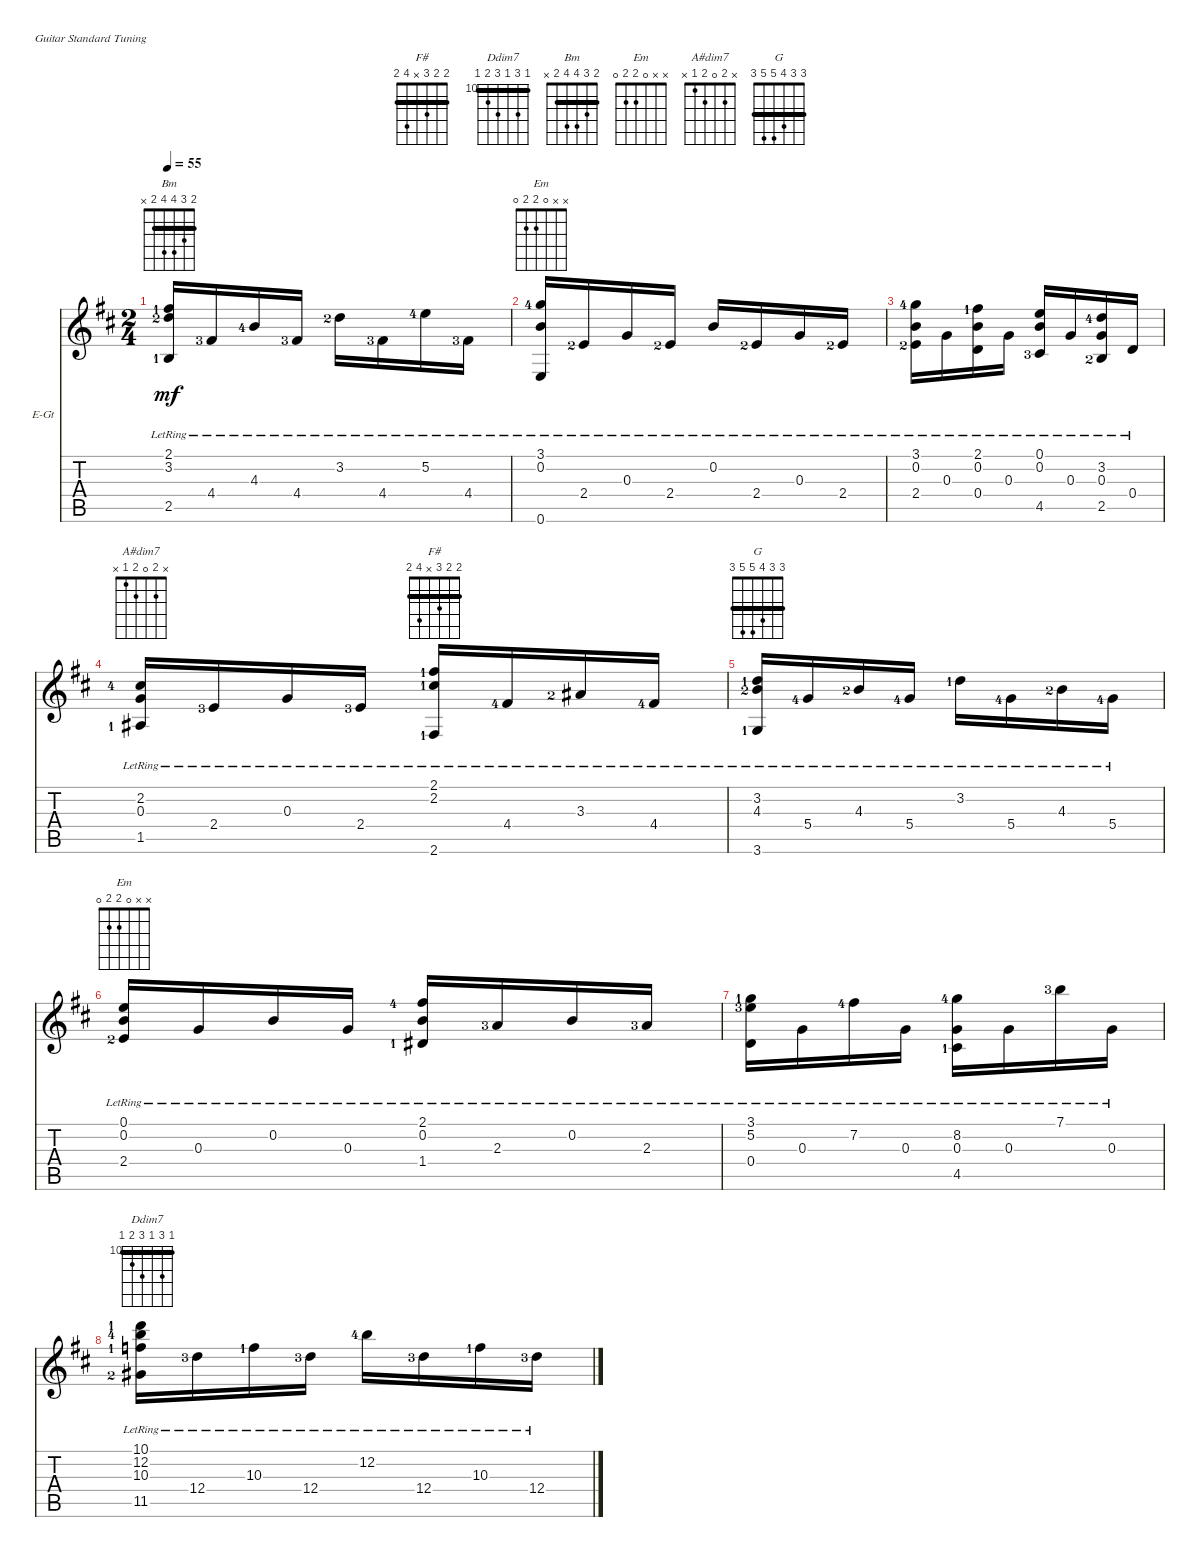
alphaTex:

\defaultSystemsLayout 4
\bracketExtendMode nobrackets
\firstSystemTrackNameOrientation horizontal
\otherSystemsTrackNameOrientation horizontal
\chordDiagramsInScore
\track ("Jazz Guitar" "E-Gt") {instrument electricguitarjazz}
\staff {score tabs}
\tuning (E4 B3 G3 D3 A2 E2)
\chord ("F#" 2 2 3 x 4 2) {barre (2 2)}
\chord ("Ddim7" 10 12 10 12 11 10) {firstfret 10 barre (10 10)}
\chord ("Bm" 2 3 4 4 2 x) {barre 2}
\chord ("Em" x x 0 2 2 0)
\chord ("A#dim7" x 2 0 2 1 x)
\chord ("G" 3 3 4 5 5 3) {barre (3 3)}
\ts (2 4)
\tempo 55
\clef g2
\ks d
(2.5{lr lf 2} 3.2{lr lf 3} 2.1{lr lf 2}).16{ch "Bm" lyrics (0 "") lyrics (1 "") lyrics (2 "") lyrics (3 "") lyrics (4 "") dy mf} 4.4{lr lf 4}.16{lyrics (0 "") lyrics (1 "") lyrics (2 "") lyrics (3 "") lyrics (4 "")} 4.3{lr lf 5}.16{lyrics (0 "") lyrics (1 "") lyrics (2 "") lyrics (3 "") lyrics (4 "")} 4.4{lr lf 4}.16{lyrics (0 "") lyrics (1 "") lyrics (2 "") lyrics (3 "") lyrics (4 "")} 3.2{lr lf 3}.16{lyrics (0 "") lyrics (1 "") lyrics (2 "") lyrics (3 "") lyrics (4 "")} 4.4{lr lf 4}.16{lyrics (0 "") lyrics (1 "") lyrics (2 "") lyrics (3 "") lyrics (4 "")} 5.2{lr lf 5}.16{lyrics (0 "") lyrics (1 "") lyrics (2 "") lyrics (3 "") lyrics (4 "")} 4.4{lr lf 4}.16{lyrics (0 "") lyrics (1 "") lyrics (2 "") lyrics (3 "") lyrics (4 "")} |
(0.6{lr} 0.2{lr} 3.1{lr lf 5}).16{ch "Em" lyrics (0 "") lyrics (1 "") lyrics (2 "") lyrics (3 "") lyrics (4 "")} 2.4{lr lf 3}.16{lyrics (0 "") lyrics (1 "") lyrics (2 "") lyrics (3 "") lyrics (4 "")} 0.3{lr}.16{lyrics (0 "") lyrics (1 "") lyrics (2 "") lyrics (3 "") lyrics (4 "")} 2.4{lr lf 3}.16{lyrics (0 "") lyrics (1 "") lyrics (2 "") lyrics (3 "") lyrics (4 "")} 0.2{lr}.16{lyrics (0 "") lyrics (1 "") lyrics (2 "") lyrics (3 "") lyrics (4 "")} 2.4{lr lf 3}.16{lyrics (0 "") lyrics (1 "") lyrics (2 "") lyrics (3 "") lyrics (4 "")} 0.3{lr}.16{lyrics (0 "") lyrics (1 "") lyrics (2 "") lyrics (3 "") lyrics (4 "")} 2.4{lr lf 3}.16{lyrics (0 "") lyrics (1 "") lyrics (2 "") lyrics (3 "") lyrics (4 "")} |
(2.4{lr lf 3} 0.2{lr} 3.1{lr lf 5}).16{lyrics (0 "") lyrics (1 "") lyrics (2 "") lyrics (3 "") lyrics (4 "")} 0.3{lr}.16{lyrics (0 "") lyrics (1 "") lyrics (2 "") lyrics (3 "") lyrics (4 "")} (0.4{lr} 0.2{lr} 2.1{lr lf 2}).16{lyrics (0 "") lyrics (1 "") lyrics (2 "") lyrics (3 "") lyrics (4 "")} 0.3{lr}.16{lyrics (0 "") lyrics (1 "") lyrics (2 "") lyrics (3 "") lyrics (4 "")} (4.5{lr lf 4} 0.2{lr} 0.1{lr}).16{lyrics (0 "") lyrics (1 "") lyrics (2 "") lyrics (3 "") lyrics (4 "")} 0.3{lr}.16{lyrics (0 "") lyrics (1 "") lyrics (2 "") lyrics (3 "") lyrics (4 "")} (2.5{lr lf 3} 0.3{lr} 3.2{lr lf 5}).16{lyrics (0 "") lyrics (1 "") lyrics (2 "") lyrics (3 "") lyrics (4 "")} 0.4{lr}.16{lyrics (0 "") lyrics (1 "") lyrics (2 "") lyrics (3 "") lyrics (4 "")} |
(1.5{lr lf 2} 0.3{lr} 2.2{lr lf 5}).16{ch "A#dim7" lyrics (0 "") lyrics (1 "") lyrics (2 "") lyrics (3 "") lyrics (4 "")} 2.4{lr lf 4}.16{lyrics (0 "") lyrics (1 "") lyrics (2 "") lyrics (3 "") lyrics (4 "")} 0.3{lr}.16{lyrics (0 "") lyrics (1 "") lyrics (2 "") lyrics (3 "") lyrics (4 "")} 2.4{lr lf 4}.16{lyrics (0 "") lyrics (1 "") lyrics (2 "") lyrics (3 "") lyrics (4 "")} (2.6{lr lf 2} 2.2{lr lf 2} 2.1{lr lf 2}).16{ch "F#" lyrics (0 "") lyrics (1 "") lyrics (2 "") lyrics (3 "") lyrics (4 "")} 4.4{lr lf 5}.16{lyrics (0 "") lyrics (1 "") lyrics (2 "") lyrics (3 "") lyrics (4 "")} 3.3{lr lf 3}.16{lyrics (0 "") lyrics (1 "") lyrics (2 "") lyrics (3 "") lyrics (4 "")} 4.4{lr lf 5}.16{lyrics (0 "") lyrics (1 "") lyrics (2 "") lyrics (3 "") lyrics (4 "")} |
(3.6{lr lf 2} 4.3{lr lf 3} 3.2{lr lf 2}).16{ch "G" lyrics (0 "") lyrics (1 "") lyrics (2 "") lyrics (3 "") lyrics (4 "")} 5.4{lr lf 5}.16{lyrics (0 "") lyrics (1 "") lyrics (2 "") lyrics (3 "") lyrics (4 "")} 4.3{lr lf 3}.16{lyrics (0 "") lyrics (1 "") lyrics (2 "") lyrics (3 "") lyrics (4 "")} 5.4{lr lf 5}.16{lyrics (0 "") lyrics (1 "") lyrics (2 "") lyrics (3 "") lyrics (4 "")} 3.2{lr lf 2}.16{lyrics (0 "") lyrics (1 "") lyrics (2 "") lyrics (3 "") lyrics (4 "")} 5.4{lr lf 5}.16{lyrics (0 "") lyrics (1 "") lyrics (2 "") lyrics (3 "") lyrics (4 "")} 4.3{lr lf 3}.16{lyrics (0 "") lyrics (1 "") lyrics (2 "") lyrics (3 "") lyrics (4 "")} 5.4{lr lf 5}.16{lyrics (0 "") lyrics (1 "") lyrics (2 "") lyrics (3 "") lyrics (4 "")} |
(2.4{lr lf 3} 0.2{lr} 0.1{lr}).16{ch "Em" lyrics (0 "") lyrics (1 "") lyrics (2 "") lyrics (3 "") lyrics (4 "")} 0.3{lr}.16{lyrics (0 "") lyrics (1 "") lyrics (2 "") lyrics (3 "") lyrics (4 "")} 0.2{lr}.16{lyrics (0 "") lyrics (1 "") lyrics (2 "") lyrics (3 "") lyrics (4 "")} 0.3{lr}.16{lyrics (0 "") lyrics (1 "") lyrics (2 "") lyrics (3 "") lyrics (4 "")} (1.4{lr lf 2} 0.2{lr} 2.1{lr lf 5}).16{lyrics (0 "") lyrics (1 "") lyrics (2 "") lyrics (3 "") lyrics (4 "")} 2.3{lr lf 4}.16{lyrics (0 "") lyrics (1 "") lyrics (2 "") lyrics (3 "") lyrics (4 "")} 0.2{lr}.16{lyrics (0 "") lyrics (1 "") lyrics (2 "") lyrics (3 "") lyrics (4 "")} 2.3{lr lf 4}.16{lyrics (0 "") lyrics (1 "") lyrics (2 "") lyrics (3 "") lyrics (4 "")} |
(0.4{lr} 5.2{lr lf 4} 3.1{lr lf 2}).16{lyrics (0 "") lyrics (1 "") lyrics (2 "") lyrics (3 "") lyrics (4 "")} 0.3{lr}.16{lyrics (0 "") lyrics (1 "") lyrics (2 "") lyrics (3 "") lyrics (4 "")} 7.2{lr lf 5}.16{lyrics (0 "") lyrics (1 "") lyrics (2 "") lyrics (3 "") lyrics (4 "")} 0.3{lr}.16{lyrics (0 "") lyrics (1 "") lyrics (2 "") lyrics (3 "") lyrics (4 "")} (4.5{lr lf 2} 0.3{lr} 8.2{lr lf 5}).16{lyrics (0 "") lyrics (1 "") lyrics (2 "") lyrics (3 "") lyrics (4 "")} 0.3{lr}.16{lyrics (0 "") lyrics (1 "") lyrics (2 "") lyrics (3 "") lyrics (4 "")} 7.1{lr lf 4}.16{lyrics (0 "") lyrics (1 "") lyrics (2 "") lyrics (3 "") lyrics (4 "")} 0.3{lr}.16{lyrics (0 "") lyrics (1 "") lyrics (2 "") lyrics (3 "") lyrics (4 "")} |
(11.5{lr lf 3} 10.3{lr lf 2} 12.2{lr lf 5} 10.1{lr lf 2}).16{ch "Ddim7" lyrics (0 "") lyrics (1 "") lyrics (2 "") lyrics (3 "") lyrics (4 "")} 12.4{lr lf 4}.16{lyrics (0 "") lyrics (1 "") lyrics (2 "") lyrics (3 "") lyrics (4 "")} 10.3{lr lf 2}.16{lyrics (0 "") lyrics (1 "") lyrics (2 "") lyrics (3 "") lyrics (4 "")} 12.4{lr lf 4}.16{lyrics (0 "") lyrics (1 "") lyrics (2 "") lyrics (3 "") lyrics (4 "")} 12.2{lr lf 5}.16{lyrics (0 "") lyrics (1 "") lyrics (2 "") lyrics (3 "") lyrics (4 "")} 12.4{lr lf 4}.16{lyrics (0 "") lyrics (1 "") lyrics (2 "") lyrics (3 "") lyrics (4 "")} 10.3{lr lf 2}.16{lyrics (0 "") lyrics (1 "") lyrics (2 "") lyrics (3 "") lyrics (4 "")} 12.4{lr lf 4}.16{lyrics (0 "") lyrics (1 "") lyrics (2 "") lyrics (3 "") lyrics (4 "")}
